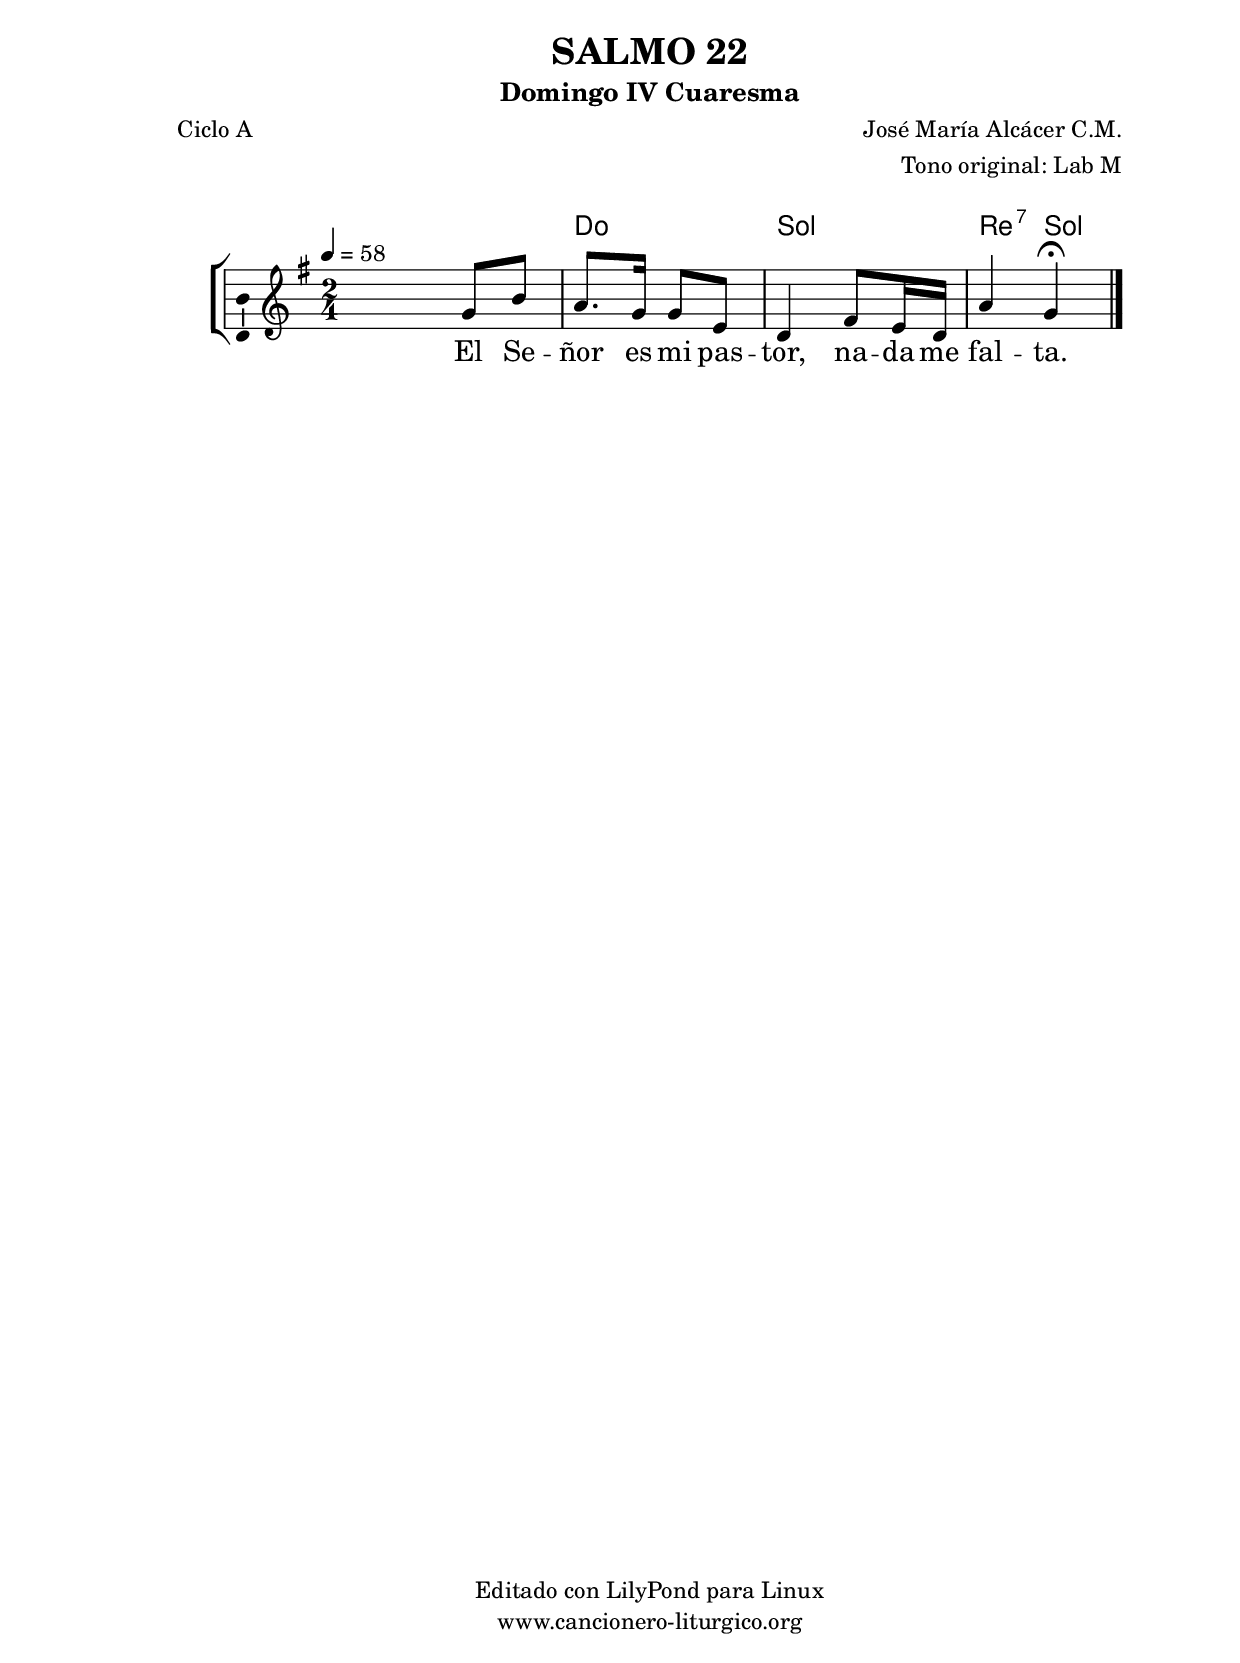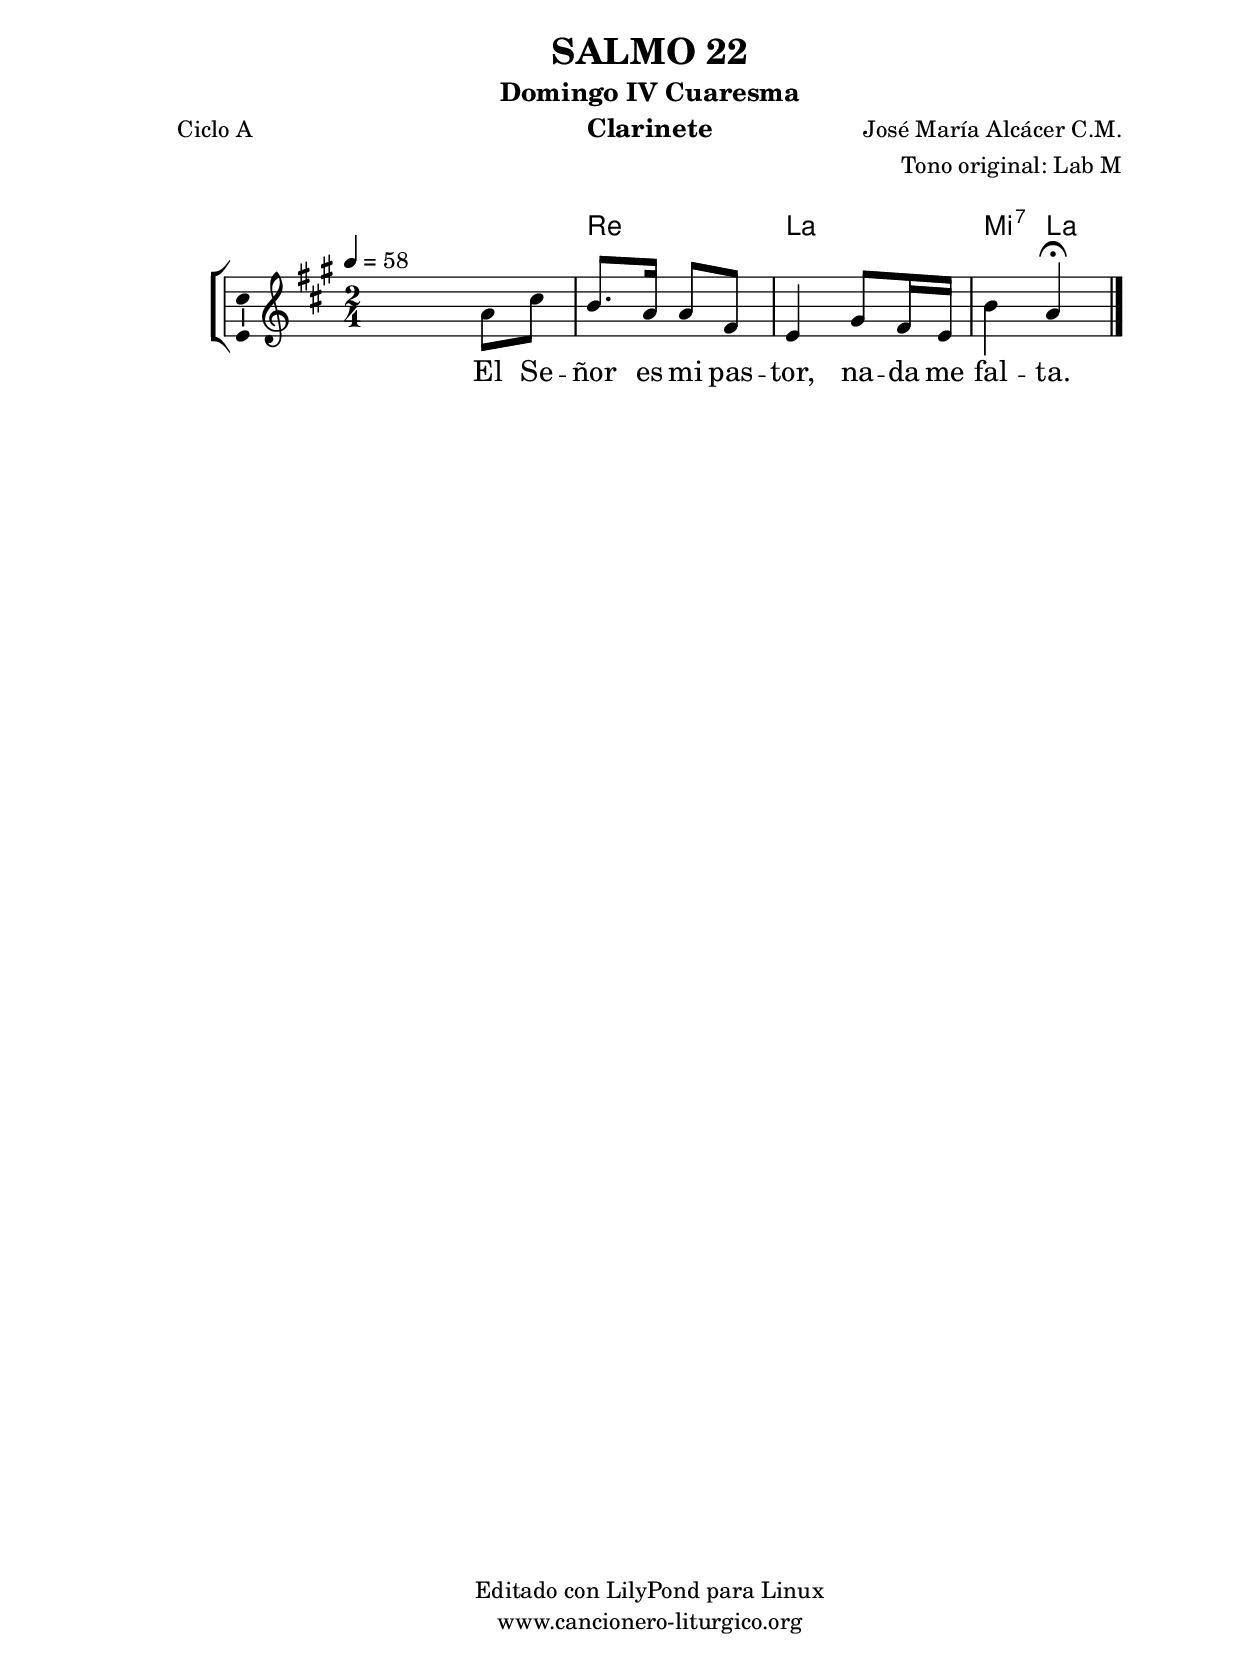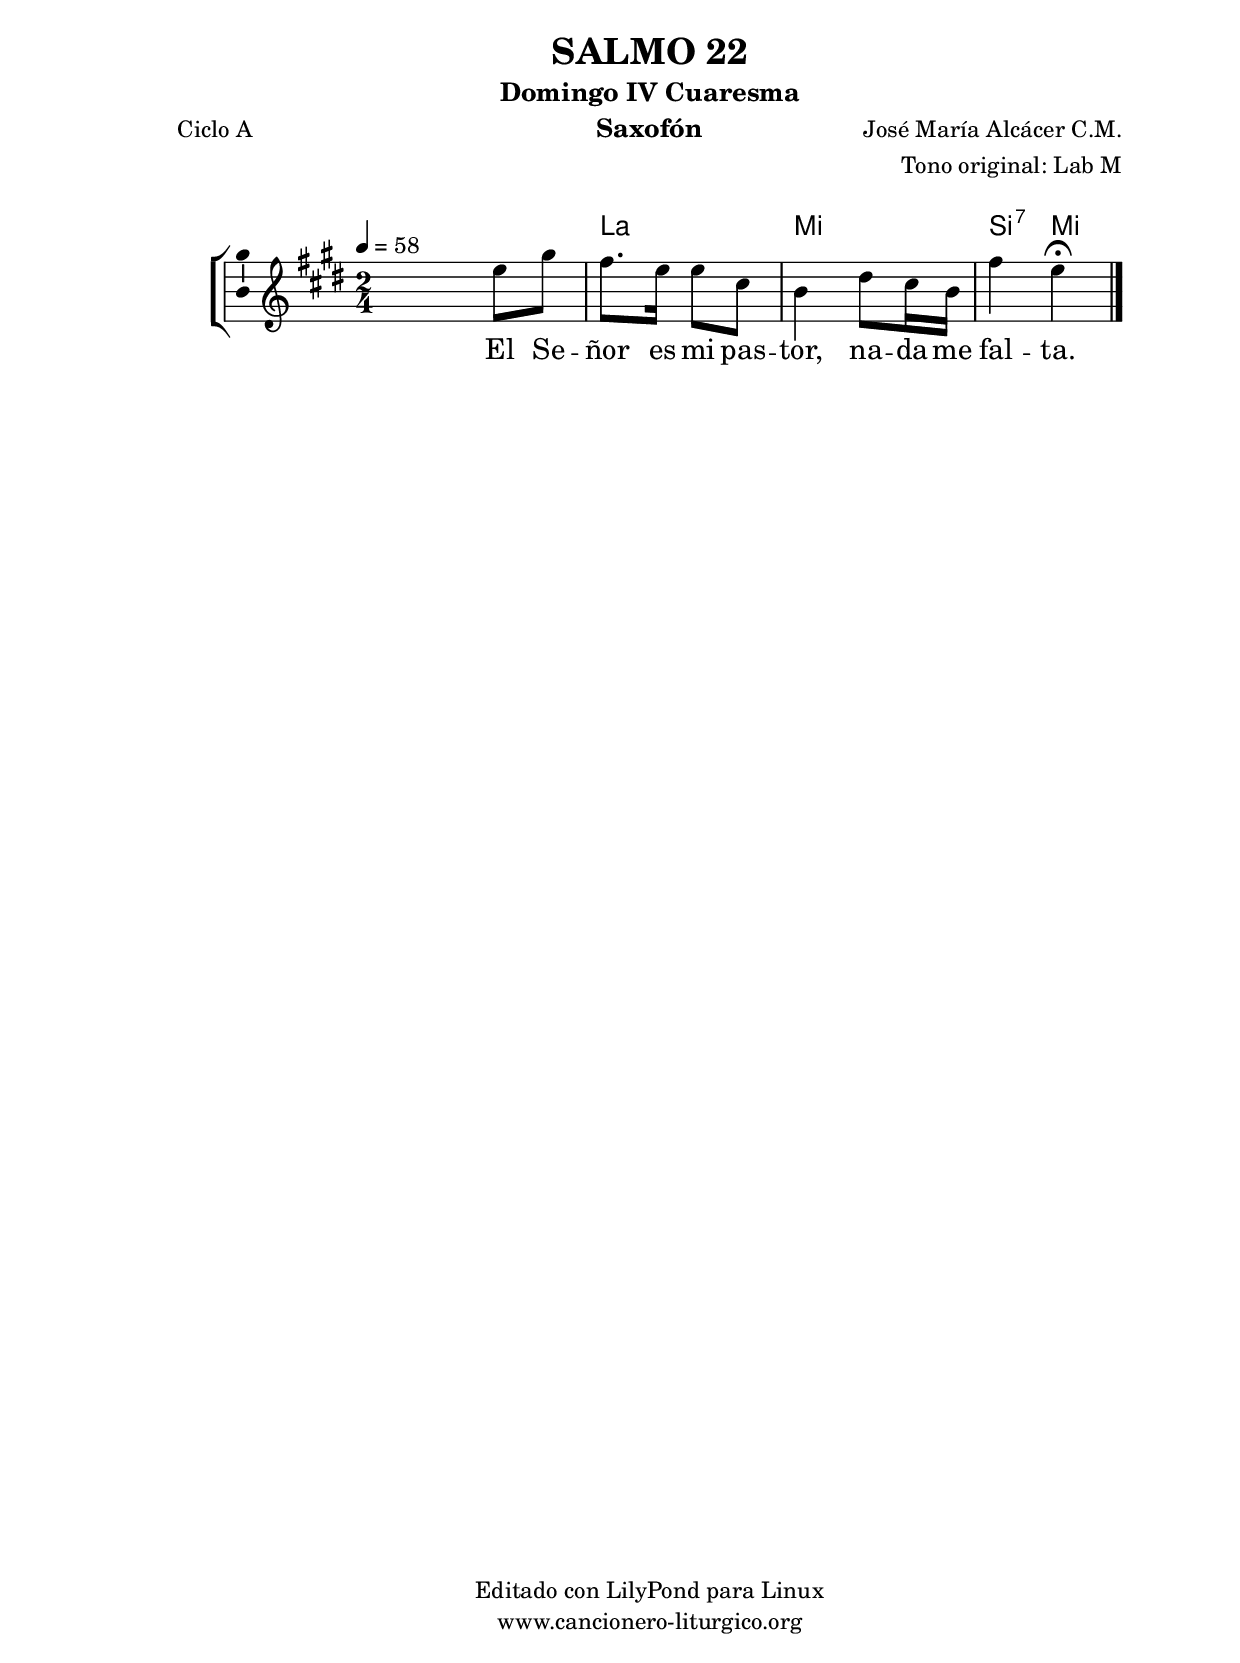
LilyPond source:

%
%para convertir .midi en .wav:
%timidity filename.midi -Ow -o finename.wav
%
%
%Para convertir de .wav a .mp3:
%lame -h -m j filename.wav
%
%
%para escuchar el midi:
%timidity nombrefichero.midi
%


%versión de lilypond para la que se ha escrito esta partitura:
\version "2.16.0"

	%Tamaño papel
	#(set-default-paper-size "a4")
	%Tamaño partitura
	#(set-global-staff-size 20)
	%No responde al pulsar sobre una nota
	#(ly:set-option 'point-and-click #f)

%parámetros del encabezamiento:
\header {
	title = "SALMO 22"
	subtitle = "Domingo IV Cuaresma"
	composer = "José María Alcácer C.M."
	poet = "Ciclo A"
	meter = ""
	arranger = "Tono original: Lab M"
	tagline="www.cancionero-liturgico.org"
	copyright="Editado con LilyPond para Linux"
	}

%parámetros asociados al papel:
\paper  {
	oddHeaderMarkup = \markup {\fill-line { \on-the-fly #not-first-page \fromproperty #'header:title \on-the-fly #not-first-page \fromproperty #'header:composer }}
	evenHeaderMarkup = \markup {\fill-line { \fromproperty #'header:composer \fromproperty #'header:title }}
	#(set-paper-size "a4")
	print-page-number = ##f
	first-page-number = 1
	print-first-page-number = ##f
%	head-separation = 3.0 \cm
	top-margin = 2.0 \cm
	bottom-margin = 0.5\cm
%%%	bottom-margin = -1.0\cm
	left-margin = 3.0 \cm
	line-width = 16.0 \cm 
	indent = 8\mm
	interscoreline = 2.\mm
	between-system-space = 15\mm
%	para que las partituras no llenen la hoja:
	ragged-bottom = ##t
%	idem para la última hoja:
	ragged-last-bottom = ##f
%	para que las partituras llenen el ancho del papel:
	ragged-last = ##f
	after-title-space = 2.5 \cm
%page-count=1
%system-count=8

	%Flexible Vertical Spacing
%	markup-markup-spacing =
%	#'((basic-distance . 15) (minimum-distance . 15) (padding . 3))
	markup-system-spacing =
	#'((basic-distance . 15) (minimum-distance . 15) (padding . 3))
	system-system-spacing =
	#'((basic-distance . 15) (minimum-distance . 15) (padding . 3))
	score-system-spacing =
	#'((basic-distance . 15) (minimum-distance . 15) (padding . 5))
%	top-system-spacing = % header
%	#'((basic-distance . 8) (minimum-distance . 0) (padding . 3))
%	top-markup-spacing =
%	#'((basic-distance . 20) (minimum-distance . 20) (padding . 3))
	last-bottom-spacing = % footer
	#'((basic-distance . 5) (minimum-distance . 5) (padding . 3))
%	score-markup-spacing =
%	#'((basic-distance . 16) (minimum-distance . 13) (padding . 3))

	}


%parámetros que afectan a toda la partitura:
global =  {
	%clave de sol (G):
	\clef G
	%armadura:
	\transpose aes g
	\key aes \major
	\tempo 4=58
	\set Score.tempoHideNote = ##f
	}


acordes = {
	\italianChords
	\chordmode {
	\transpose aes g
{

s2
des aes ees4:7 aes
	}
	}
}

melodia = 
	\transpose aes g
{
	\relative c''{

\time 2/4
s4 aes8 c
bes8. aes16 aes8 f
ees4 g8 f16 ees
bes'4 aes \fermata

	\bar "|."
	}
	}


texto = \lyricmode {
El Se -- ñor es mi pas -- tor, na -- da me fal -- ta.
	}


acordesStaff = \context ChordNames = acordesStaff <<
	\set chordChanges = ##t
	\acordes
	>>


vozStaff = \context Voice = vozStaff
\with {\consists "Ambitus_engraver"}
<<
%	\set Staff.instrumentName = ""
%	\set Staff.shortInstrumentName = ""
%	\set Staff.midiInstrument = #"clarinet"
%	\set Staff.midiInstrument = #"cello"
%	\set Staff.midiInstrument = #"flute"
	\set Staff.midiInstrument = #"electric guitar (jazz)"
%	\set Staff.midiInstrument = #"english horn"
%	\set Staff.midiInstrument = #"violin"
%	\set Staff.midiInstrument = #"glockenspiel"
	\set Staff.midiMinimumVolume = #0.7
	\set Staff.midiMaximumVolume = #0.9
	\global
	\melodia
	>>


textoStaff = \context Lyrics = textoStaff <<
	\lyricsto vozStaff \texto
	>>

\book {
	\score {
		\context ChoirStaff {
			\override StaffGroup.SystemStartBracket #'collapse-height = #1
			\override Score.SystemStartBar #'collapse-height = #1
			<<
			\acordesStaff
			\vozStaff
			\textoStaff
			>>
			}
		\layout {
	    		\context {
				\Lyrics
				\override LyricText #'font-size = #2
				}
	   		 \context {
				\Score
				%fontSize = #3
				\override StaffSymbol #'staff-space = #(magstep +3)
				%\override Beam #'thickness = #0.55
				%\override SpacingSpanner #'spacing-increment = #1.0
				%\override Slur #'height-limit = #1.5
				}
			}
		}
	\score {
		\unfoldRepeats
		\context ChoirStaff {
			<<
			\acordesStaff
			\vozStaff
			>>
			}
		\midi {
	  		\context {
	  			\Score
				tempoWholesPerMinute = #(ly:make-moment 70 4)
				}
			}
		}
	}

%Partitura para clarinete
#(define output-suffix "C")
\book {
	\header{
		instrument = "Clarinete"
		}
	\score {
		\context ChoirStaff {
			\override StaffGroup.SystemStartBracket #'collapse-height = #1
			\override Score.SystemStartBar #'collapse-height = #1
\transpose c d
			<<
			\acordesStaff
			\vozStaff
			\textoStaff
			>>
			}
		\layout {
	    		\context {
				\Lyrics
				\override LyricText #'font-size = #2
				}
	   		 \context {
				\Score
				%fontSize = #3
				\override StaffSymbol #'staff-space = #(magstep +3)
				%\override Beam #'thickness = #0.55
				%\override SpacingSpanner #'spacing-increment = #1.0
				%\override Slur #'height-limit = #1.5
				}
			}
		}
	}

%Partitura para saxofón
#(define output-suffix "S")
\book {
	\header{
		instrument = "Saxofón"
		}
	\score {
		\context ChoirStaff {
			\override StaffGroup.SystemStartBracket #'collapse-height = #1
			\override Score.SystemStartBar #'collapse-height = #1
\transpose c a
			<<
			\acordesStaff
			\vozStaff
			\textoStaff
			>>
			}
		\layout {
	    		\context {
				\Lyrics
				\override LyricText #'font-size = #2
				}
	   		 \context {
				\Score
				%fontSize = #3
				\override StaffSymbol #'staff-space = #(magstep +3)
				%\override Beam #'thickness = #0.55
				%\override SpacingSpanner #'spacing-increment = #1.0
				%\override Slur #'height-limit = #1.5
				}
			}
		}
	}

